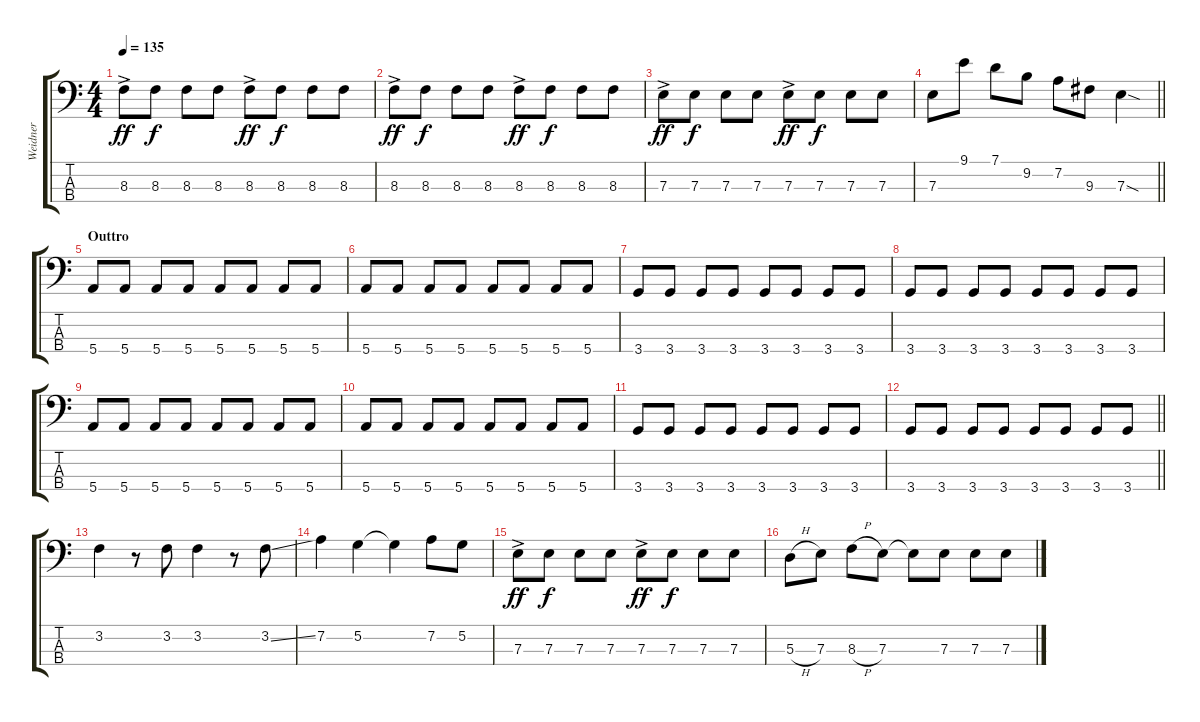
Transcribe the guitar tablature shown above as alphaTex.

\track ("Weidner" "Weidner") {instrument electricbasspick}
\staff {score tabs}
\tuning (G2 D2 A1 E1) {hide}
\ts (4 4)
\tempo 135
\clef f4
\ks c
8.3{ac}.8{dy ff} 8.3.8{dy f} 8.3.8 8.3.8 8.3{ac}.8{dy ff} 8.3.8{dy f} 8.3.8 8.3.8 |
8.3{ac}.8{dy ff} 8.3.8{dy f} 8.3.8 8.3.8 8.3{ac}.8{dy ff} 8.3.8{dy f} 8.3.8 8.3.8 |
7.3{ac}.8{dy ff} 7.3.8{dy f} 7.3.8 7.3.8 7.3{ac}.8{dy ff} 7.3.8{dy f} 7.3.8 7.3.8 |
\barLineRight lightlight
7.3.8 9.1.8 7.1.8 9.2.8 7.2.8 9.3.8 7.3{sod}.4 |
\section ("" "Outtro")
5.4.8 5.4.8 5.4.8 5.4.8 5.4.8 5.4.8 5.4.8 5.4.8 |
5.4.8 5.4.8 5.4.8 5.4.8 5.4.8 5.4.8 5.4.8 5.4.8 |
3.4.8 3.4.8 3.4.8 3.4.8 3.4.8 3.4.8 3.4.8 3.4.8 |
3.4.8 3.4.8 3.4.8 3.4.8 3.4.8 3.4.8 3.4.8 3.4.8 |
5.4.8 5.4.8 5.4.8 5.4.8 5.4.8 5.4.8 5.4.8 5.4.8 |
5.4.8 5.4.8 5.4.8 5.4.8 5.4.8 5.4.8 5.4.8 5.4.8 |
3.4.8 3.4.8 3.4.8 3.4.8 3.4.8 3.4.8 3.4.8 3.4.8 |
\barLineRight lightlight
3.4.8 3.4.8 3.4.8 3.4.8 3.4.8 3.4.8 3.4.8 3.4.8 |
3.2.4 r.8 3.2.8 3.2.4 r.8 3.2{ss}.8 |
7.2.4 5.2.4 5.2{t}.4 7.2.8 5.2.8 |
7.3{ac}.8{dy ff} 7.3.8{dy f} 7.3.8 7.3.8 7.3{ac}.8{dy ff} 7.3.8{dy f} 7.3.8 7.3.8 |
5.3{h}.8 7.3.8 8.3{h}.8 7.3.8 7.3{t}.8 7.3.8 7.3.8 7.3.8
